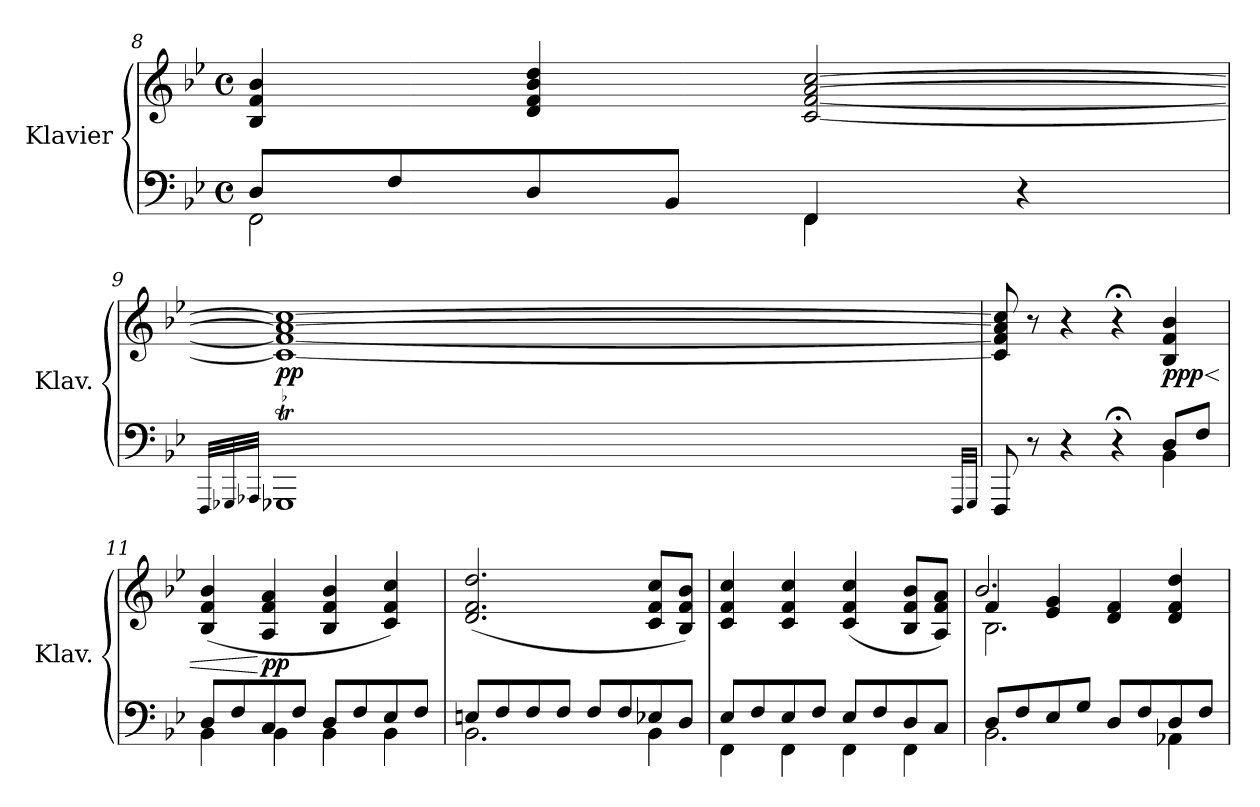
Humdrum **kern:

**kern	**kern	**dynam
*part1	*part1	*part1
*staff2	*staff1	*staff1/2
*I"Klavier	*	*
*I'Klav.	*	*
!!LO:LB:g=z
*clefF4	*clefG2	*
*k[b-e-]	*k[b-e-]	*
*M4/4	*M4/4	*
*met(c)	*met(c)	*
*MM84	*MM84	*
=8	=8	=8
*^	*	*
8D/L	2FF\	4B-/ 4f/ 4b-/	.
8F/	.	.	.
*	*	*MM76	*
8D/	.	4d/ 4f/ 4b-/ 4dd/	.
8BB-/J	.	.	.
*	*	*MM66	*
4FF/	4FF\	[2c/ [2f/ [2a/ [2cc/	.
4r	4ryy	.	.
=9	=9	=9	=9
*	*	*MM50	*
32qFFF/LLL	.	.	.
32qGGG-X/	.	.	.
32qAAA-X/JJJ	.	.	.
!	!	!	!LO:DY:a=2
1GGG-T	32FFF!yy	1c_ 1f_ 1a_ 1cc_	pp
.	32GGG-!yy	.	.
.	32AAA-!yy	.	.
*	*	*MM66	*
.	32GGG-!yy	.	.
.	32FFF!yy	.	.
.	32GGG-!yy	.	.
.	32FFF!yy	.	.
.	32GGG-!yy	.	.
.	32FFF!yy	.	.
.	32GGG-!yy	.	.
.	32FFF!yy	.	.
.	32GGG-!yy	.	.
.	32FFF!yy	.	.
.	32GGG-!yy	.	.
.	32FFF!yy	.	.
.	32GGG-!yy	.	.
.	32FFF!yy	.	.
.	32GGG-!yy	.	.
.	32FFF!yy	.	.
.	32GGG-!yy	.	.
.	32FFF!yy	.	.
.	32GGG-!yy	.	.
.	32FFF!yy	.	.
.	32GGG-!yy	.	.
.	32FFF!yy	.	.
.	32GGG-!yy	.	.
.	32FFF!yy	.	.
.	32GGG-!yy	.	.
.	32FFF!yy	.	.
.	32GGG-!yy	.	.
*	*	*MM50	*
.	32FFF!yy	.	.
.	32GGG-!yy	.	.
32qFFF/LLL	.	.	.
32qGGG-/JJJ	.	.	.
=10	=10	=10	=10
8FFF/	2.ryy	8c/] 8f/] 8a/] 8cc/]	.
8r	.	8r	.
*	*	*MM30	*
4r	.	4r	.
*	*	*MM20	*
4r;<	.	4r;<	.
*	*	*MM88	*
!	!	!	!LO:HP:b
!	!	!	!LO:DY:n=1:b
8D/L	4BB-\	4B-/ 4f/ 4b-/	< ppp
8F/J	.	.	.
=11	=11	=11	=11
8D/L	4BB-\	(<4B-/ 4f/ 4b-/	.
8F/	.	.	.
*	*	*MM98	*
!	!	!	!LO:DY:n=1:b
8C/	4BB-\	4A/ 4f/ 4a/	[ pp
8F/J	.	.	.
8D/L	4BB-\	4B-/ 4f/ 4b-/	.
8F/	.	.	.
8E-/	4BB-\	4c/ 4f/ 4cc/)	.
8F/J	.	.	.
=12	=12	=12	=12
*	*	*MM102	*
8En/L	2.BB-\	(<2.d/ 2.f/ 2.dd/	.
8F/	.	.	.
*	*	*MM94	*
8F/	.	.	.
8F/J	.	.	.
8F/L	.	.	.
8F/	.	.	.
*	*	*MM98	*
8E-X/	4BB-\	8c/ 8f/ 8cc/L	.
8D/J	.	8B-/ 8f/ 8b-/J)	.
=13	=13	=13	=13
*	*	*MM94	*
8E-/L	4FF\	4c/ 4f/ 4cc/	.
8F/	.	.	.
8E-/	4FF\	4c/ 4f/ 4cc/	.
8F/J	.	.	.
8E-/L	4FF\	(<4c/ 4f/ 4cc/	.
8F/	.	.	.
8D/	4FF\	8B-/ 8f/ 8b-/L	.
8C/J	.	8A/ 8f/ 8a/J)	.
!!LO:LB:g=z
=14	=14	=14	=14
*	*	*^	*
*	*	*	*^	*
8D/L	2.BB-\	4f/	2.B-\	2.b-/	.
8F/	.	.	.	.	.
8E-/	.	4e-/ 4g/	.	.	.
8G/J	.	.	.	.	.
8D/L	.	4d/ 4f/	.	.	.
8F/	.	.	.	.	.
*	*	*MM98	*	*	*
8D/	4AA-X\	4d/ 4f/ 4dd/	4ryy	4ryy	.
8F/J	.	.	.	.	.
*v	*v	*	*	*	*
*	*v	*v	*v	*
=	=	=
*-	*-	*-
